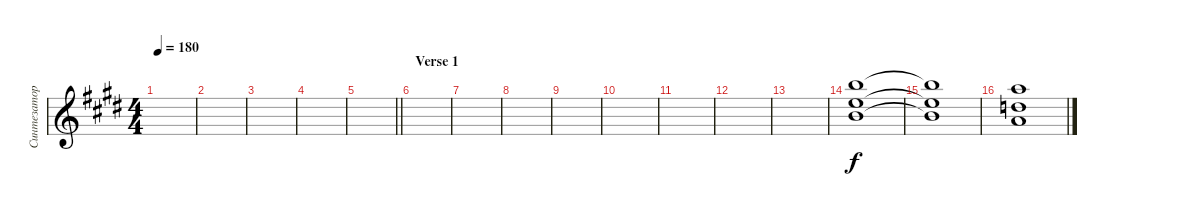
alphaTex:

\track ("Синтезатор" "Синтезатор") {instrument churchorgan}
\staff {score}
\tuning (E4 B3 G3 D3 A2 E2) {hide}
\ts (4 4)
\tempo 180
\clef g2
\ks c#minor
|
|
|
|
\barLineRight lightlight
|
\section ("" "Verse 1")
|
|
|
|
|
|
|
|
(19.1 17.2 16.3).1 |
(19.1{t} 17.2{t} 16.3{t}).1 |
(17.1 15.2 14.3).1
